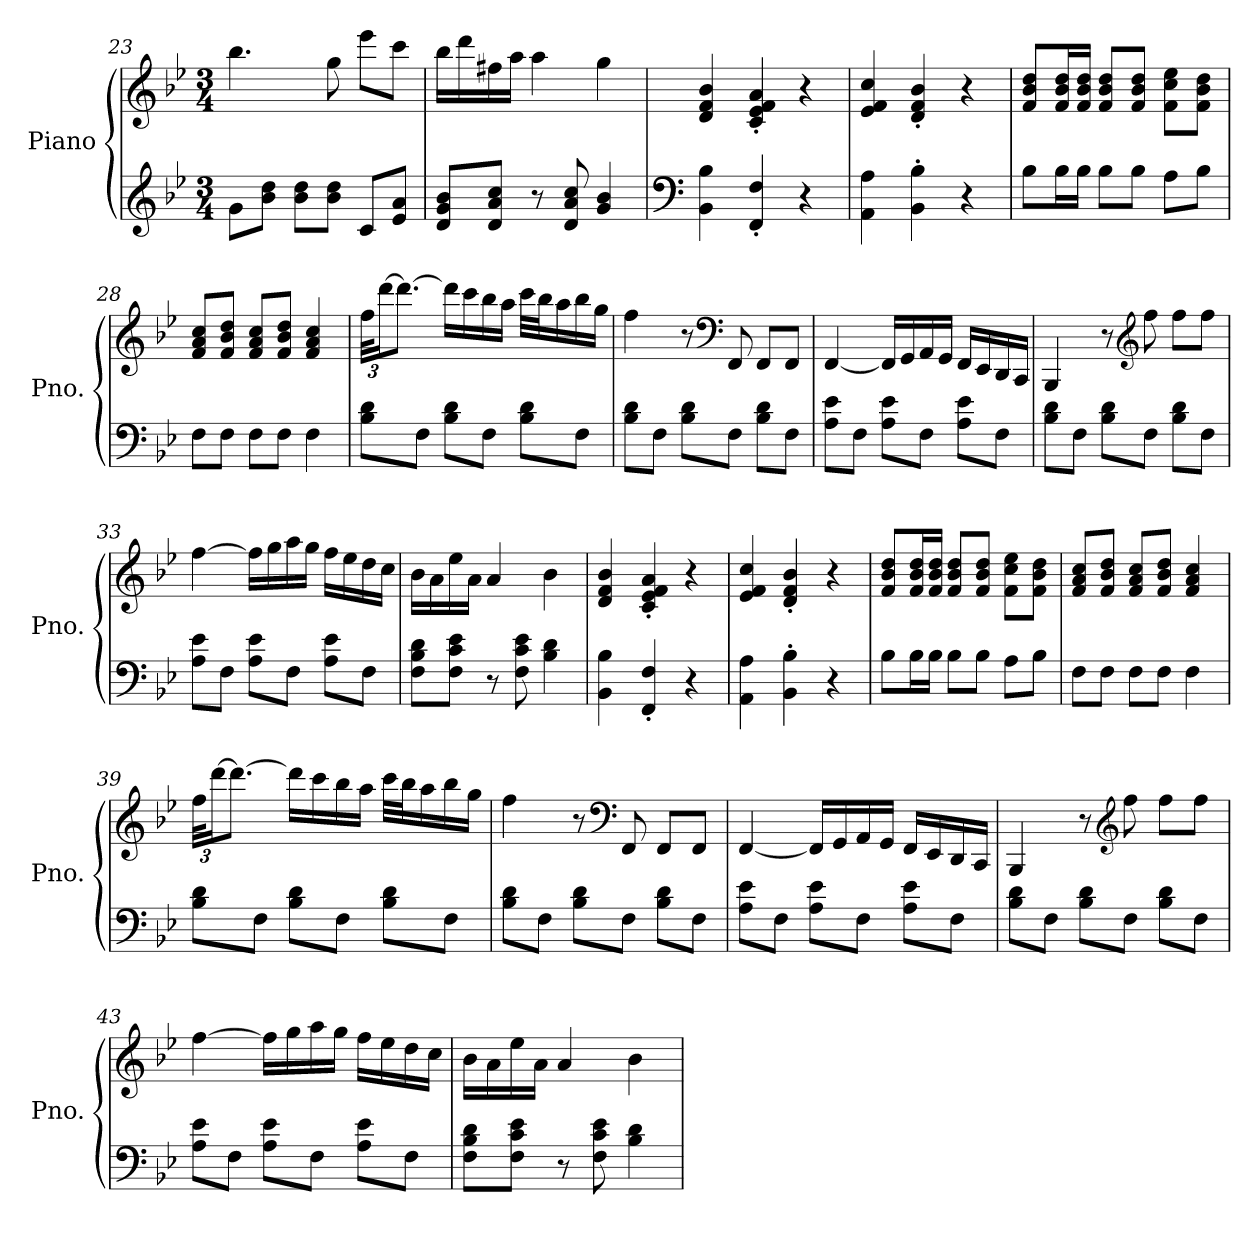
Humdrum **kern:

**kern	**kern
*part1	*part1
*staff2	*staff1
*I"Piano	*
*I'Pno.	*
*clefG2	*clefG2
*k[b-e-]	*k[b-e-]
*M3/4	*M3/4
=23	=23
8g\L	4.bb-\
8b-\ 8dd\J	.
8b-\ 8dd\L	.
8b-\ 8dd\J	8gg\
8c/L	8eee-\L
8e-/ 8a/J	8ccc\J
=24	=24
8d/ 8g/ 8b-/L	16bb-\LL
.	16ddd\
8d/ 8a/ 8cc/J	16ff#X\
.	16aa\JJ
8r	4aa\
8d/ 8a/ 8cc/	.
4g/ 4b-/	4gg\
=25	=25
*clefF4	*
4BB-\ 4B-\	4d/ 4f/ 4b-/
4FF/' 4F/'	4c/' 4e-/' 4f/' 4a/'
4r	4r
=26	=26
4AA\ 4A\	4e-/ 4f/ 4cc/
4BB-\' 4B-\'	4d/' 4f/' 4b-/'
4r	4r
!!LO:LB:g=z
=27	=27
8B-\L	8f/ 8b-/ 8dd/L
16B-\L	16f/ 16b-/ 16dd/L
16B-\JJ	16f/ 16b-/ 16dd/JJ
8B-\L	8f/ 8b-/ 8dd/L
8B-\J	8f/ 8b-/ 8dd/J
8A\L	8f\ 8cc\ 8ee-\L
8B-\J	8f\ 8b-\ 8dd\J
=28	=28
8F\L	8f/ 8a/ 8cc/L
8F\J	8f/ 8b-/ 8dd/J
8F\L	8f/ 8a/ 8cc/L
8F\J	8f/ 8b-/ 8dd/J
4F\	4f/ 4a/ 4cc/
=29	=29
*	*Xbrackettup
8B-\ 8d\L	48ff\KLL
.	[24ddd\J
.	8.ddd\J_
8F\J	.
8B-\ 8d\L	16ddd\LL]
.	16ccc\
8F\J	16bb-\
.	16aa\JJ
8B-\ 8d\L	32ccc\LLL
.	32bb-\J
.	16aa\
8F\J	16bb-\
.	16gg\JJ
=30	=30
8B-\ 8d\L	4ff\
8F\J	.
8B-\ 8d\L	8r
*	*clefF4
8F\J	8FF/
8B-\ 8d\L	8FF/L
8F\J	8FF/J
!!LO:LB:g=z
=31	=31
8A\ 8e-\L	[4FF/
8F\J	.
8A\ 8e-\L	16FF/LL]
.	16GG/
8F\J	16AA/
.	16GG/JJ
8A\ 8e-\L	16FF/LL
.	16EE-/
8F\J	16DD/
.	16CC/JJ
=32	=32
8B-\ 8d\L	4BBB-/
8F\J	.
8B-\ 8d\L	8r
*	*clefG2
8F\J	8ff\
8B-\ 8d\L	8ff\L
8F\J	8ff\J
=33	=33
8A\ 8e-\L	[4ff\
8F\J	.
8A\ 8e-\L	16ff\LL]
.	16gg\
8F\J	16aa\
.	16gg\JJ
8A\ 8e-\L	16ff\LL
.	16ee-\
8F\J	16dd\
.	16cc\JJ
=34	=34
8F\ 8B-\ 8d\L	16b-\LL
.	16a\
8F\ 8c\ 8e-\J	16ee-\
.	16a\JJ
8r	4a/
8F\ 8c\ 8e-\	.
4B-\ 4d\	4b-\
=35	=35
4BB-\ 4B-\	4d/ 4f/ 4b-/
4FF/' 4F/'	4c/' 4e-/' 4f/' 4a/'
4r	4r
!!LO:LB:g=z
=36	=36
4AA\ 4A\	4e-/ 4f/ 4cc/
4BB-\' 4B-\'	4d/' 4f/' 4b-/'
4r	4r
=37	=37
8B-\L	8f/ 8b-/ 8dd/L
16B-\L	16f/ 16b-/ 16dd/L
16B-\JJ	16f/ 16b-/ 16dd/JJ
8B-\L	8f/ 8b-/ 8dd/L
8B-\J	8f/ 8b-/ 8dd/J
8A\L	8f\ 8cc\ 8ee-\L
8B-\J	8f\ 8b-\ 8dd\J
=38	=38
8F\L	8f/ 8a/ 8cc/L
8F\J	8f/ 8b-/ 8dd/J
8F\L	8f/ 8a/ 8cc/L
8F\J	8f/ 8b-/ 8dd/J
4F\	4f/ 4a/ 4cc/
=39	=39
8B-\ 8d\L	48ff\KLL
.	[24ddd\J
.	8.ddd\J_
8F\J	.
8B-\ 8d\L	16ddd\LL]
.	16ccc\
8F\J	16bb-\
.	16aa\JJ
8B-\ 8d\L	32ccc\LLL
.	32bb-\J
.	16aa\
8F\J	16bb-\
.	16gg\JJ
=40	=40
8B-\ 8d\L	4ff\
8F\J	.
8B-\ 8d\L	8r
*	*clefF4
8F\J	8FF/
8B-\ 8d\L	8FF/L
8F\J	8FF/J
!!LO:LB:g=z
=41	=41
8A\ 8e-\L	[4FF/
8F\J	.
8A\ 8e-\L	16FF/LL]
.	16GG/
8F\J	16AA/
.	16GG/JJ
8A\ 8e-\L	16FF/LL
.	16EE-/
8F\J	16DD/
.	16CC/JJ
=42	=42
8B-\ 8d\L	4BBB-/
8F\J	.
8B-\ 8d\L	8r
*	*clefG2
8F\J	8ff\
8B-\ 8d\L	8ff\L
8F\J	8ff\J
=43	=43
8A\ 8e-\L	[4ff\
8F\J	.
8A\ 8e-\L	16ff\LL]
.	16gg\
8F\J	16aa\
.	16gg\JJ
8A\ 8e-\L	16ff\LL
.	16ee-\
8F\J	16dd\
.	16cc\JJ
=44	=44
8F\ 8B-\ 8d\L	16b-\LL
.	16a\
8F\ 8c\ 8e-\J	16ee-\
.	16a\JJ
8r	4a/
8F\ 8c\ 8e-\	.
4B-\ 4d\	4b-\
=	=
*-	*-
